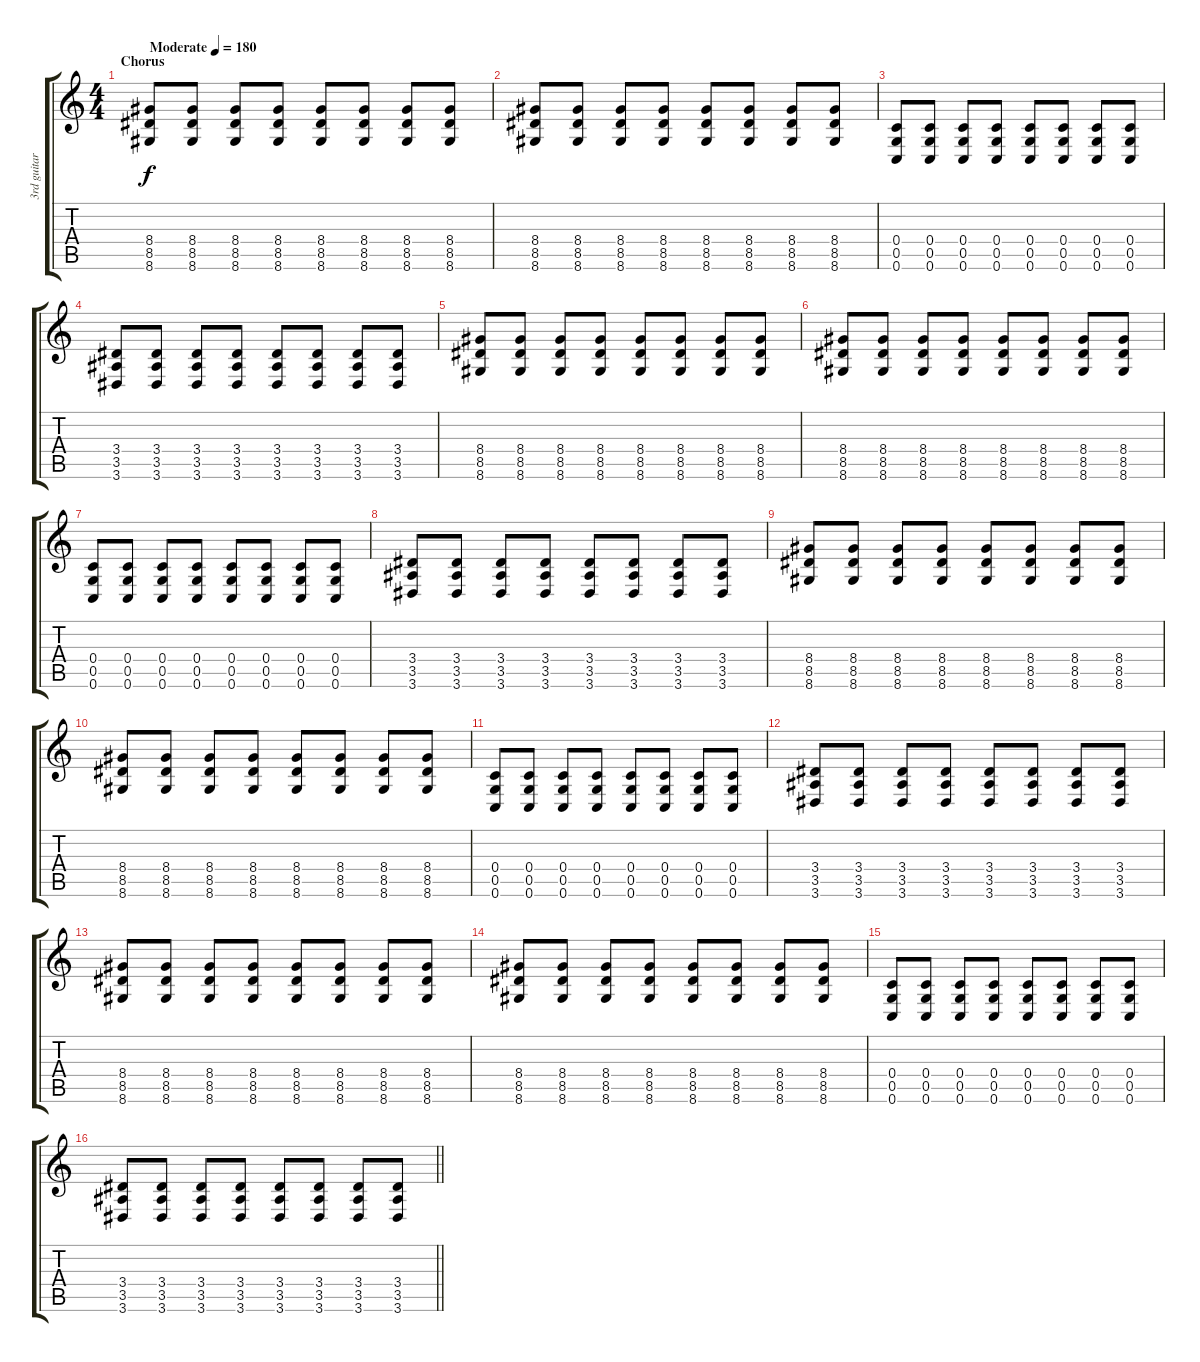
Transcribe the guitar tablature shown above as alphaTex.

\track ("3rd guitar" "3rd guitar") {instrument distortionguitar}
\staff {score tabs}
\tuning (D4 A3 F3 C3 G2 C2) {hide}
\ts (4 4)
\section ("" "Chorus")
\tempo (180 "Moderate")
\clef g2
\ks c
(8.4 8.5 8.6).8{dy f instrument distortionguitar} (8.4 8.5 8.6).8 (8.4 8.5 8.6).8 (8.4 8.5 8.6).8 (8.4 8.5 8.6).8 (8.4 8.5 8.6).8 (8.4 8.5 8.6).8 (8.4 8.5 8.6).8 |
(8.4 8.5 8.6).8 (8.4 8.5 8.6).8 (8.4 8.5 8.6).8 (8.4 8.5 8.6).8 (8.4 8.5 8.6).8 (8.4 8.5 8.6).8 (8.4 8.5 8.6).8 (8.4 8.5 8.6).8 |
(0.4 0.5 0.6).8 (0.4 0.5 0.6).8 (0.4 0.5 0.6).8 (0.4 0.5 0.6).8 (0.4 0.5 0.6).8 (0.4 0.5 0.6).8 (0.4 0.5 0.6).8 (0.4 0.5 0.6).8 |
(3.4 3.5 3.6).8 (3.4 3.5 3.6).8 (3.4 3.5 3.6).8 (3.4 3.5 3.6).8 (3.4 3.5 3.6).8 (3.4 3.5 3.6).8 (3.4 3.5 3.6).8 (3.4 3.5 3.6).8 |
(8.4 8.5 8.6).8 (8.4 8.5 8.6).8 (8.4 8.5 8.6).8 (8.4 8.5 8.6).8 (8.4 8.5 8.6).8 (8.4 8.5 8.6).8 (8.4 8.5 8.6).8 (8.4 8.5 8.6).8 |
(8.4 8.5 8.6).8 (8.4 8.5 8.6).8 (8.4 8.5 8.6).8 (8.4 8.5 8.6).8 (8.4 8.5 8.6).8 (8.4 8.5 8.6).8 (8.4 8.5 8.6).8 (8.4 8.5 8.6).8 |
(0.4 0.5 0.6).8 (0.4 0.5 0.6).8 (0.4 0.5 0.6).8 (0.4 0.5 0.6).8 (0.4 0.5 0.6).8 (0.4 0.5 0.6).8 (0.4 0.5 0.6).8 (0.4 0.5 0.6).8 |
(3.4 3.5 3.6).8 (3.4 3.5 3.6).8 (3.4 3.5 3.6).8 (3.4 3.5 3.6).8 (3.4 3.5 3.6).8 (3.4 3.5 3.6).8 (3.4 3.5 3.6).8 (3.4 3.5 3.6).8 |
(8.4 8.5 8.6).8 (8.4 8.5 8.6).8 (8.4 8.5 8.6).8 (8.4 8.5 8.6).8 (8.4 8.5 8.6).8 (8.4 8.5 8.6).8 (8.4 8.5 8.6).8 (8.4 8.5 8.6).8 |
(8.4 8.5 8.6).8 (8.4 8.5 8.6).8 (8.4 8.5 8.6).8 (8.4 8.5 8.6).8 (8.4 8.5 8.6).8 (8.4 8.5 8.6).8 (8.4 8.5 8.6).8 (8.4 8.5 8.6).8 |
(0.4 0.5 0.6).8 (0.4 0.5 0.6).8 (0.4 0.5 0.6).8 (0.4 0.5 0.6).8 (0.4 0.5 0.6).8 (0.4 0.5 0.6).8 (0.4 0.5 0.6).8 (0.4 0.5 0.6).8 |
(3.4 3.5 3.6).8 (3.4 3.5 3.6).8 (3.4 3.5 3.6).8 (3.4 3.5 3.6).8 (3.4 3.5 3.6).8 (3.4 3.5 3.6).8 (3.4 3.5 3.6).8 (3.4 3.5 3.6).8 |
(8.4 8.5 8.6).8 (8.4 8.5 8.6).8 (8.4 8.5 8.6).8 (8.4 8.5 8.6).8 (8.4 8.5 8.6).8 (8.4 8.5 8.6).8 (8.4 8.5 8.6).8 (8.4 8.5 8.6).8 |
(8.4 8.5 8.6).8 (8.4 8.5 8.6).8 (8.4 8.5 8.6).8 (8.4 8.5 8.6).8 (8.4 8.5 8.6).8 (8.4 8.5 8.6).8 (8.4 8.5 8.6).8 (8.4 8.5 8.6).8 |
(0.4 0.5 0.6).8 (0.4 0.5 0.6).8 (0.4 0.5 0.6).8 (0.4 0.5 0.6).8 (0.4 0.5 0.6).8 (0.4 0.5 0.6).8 (0.4 0.5 0.6).8 (0.4 0.5 0.6).8 |
\barLineRight lightlight
(3.4 3.5 3.6).8 (3.4 3.5 3.6).8 (3.4 3.5 3.6).8 (3.4 3.5 3.6).8 (3.4 3.5 3.6).8 (3.4 3.5 3.6).8 (3.4 3.5 3.6).8 (3.4 3.5 3.6).8
